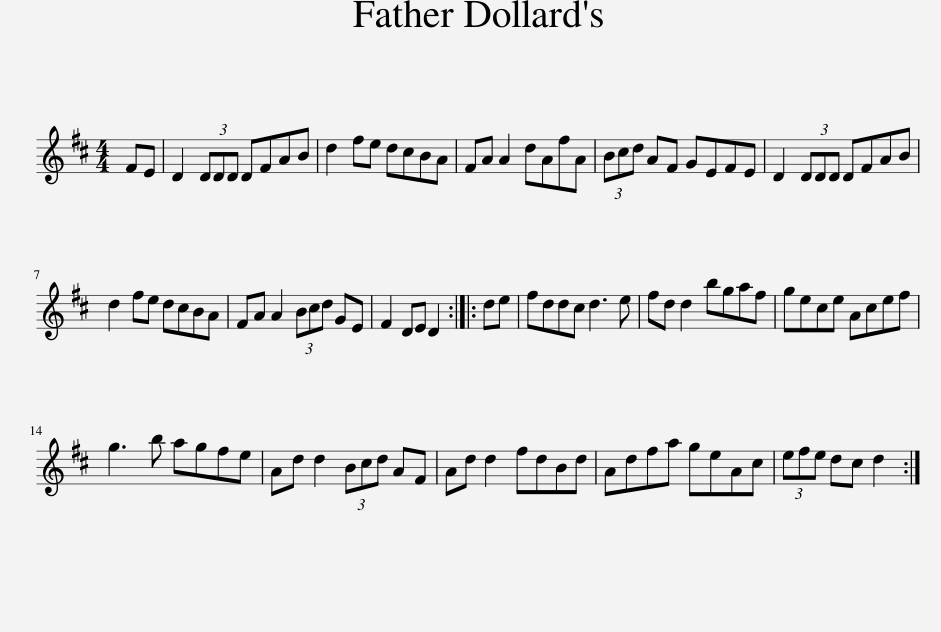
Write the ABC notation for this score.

X:1
L:1/8
M:4/4
I:linebreak $
K:D
V:1 treble
V:1
 FE | D2 (3DDD DFAB | d2 fe dcBA | FA A2 dAfA | (3Bcd AF GEFE | %5
 D2 (3DDD DFAB |$ d2 fe dcBA | FA A2 (3Bcd GE | F2 DE D2 :: de | %10
 fddc d3 e | fd d2 bgaf | gece Acef |$ g3 b agfe | Ad d2 (3Bcd AF | %15
 Ad d2 fdBd | Adfa geAc | (3efe dc d2 :| %18
